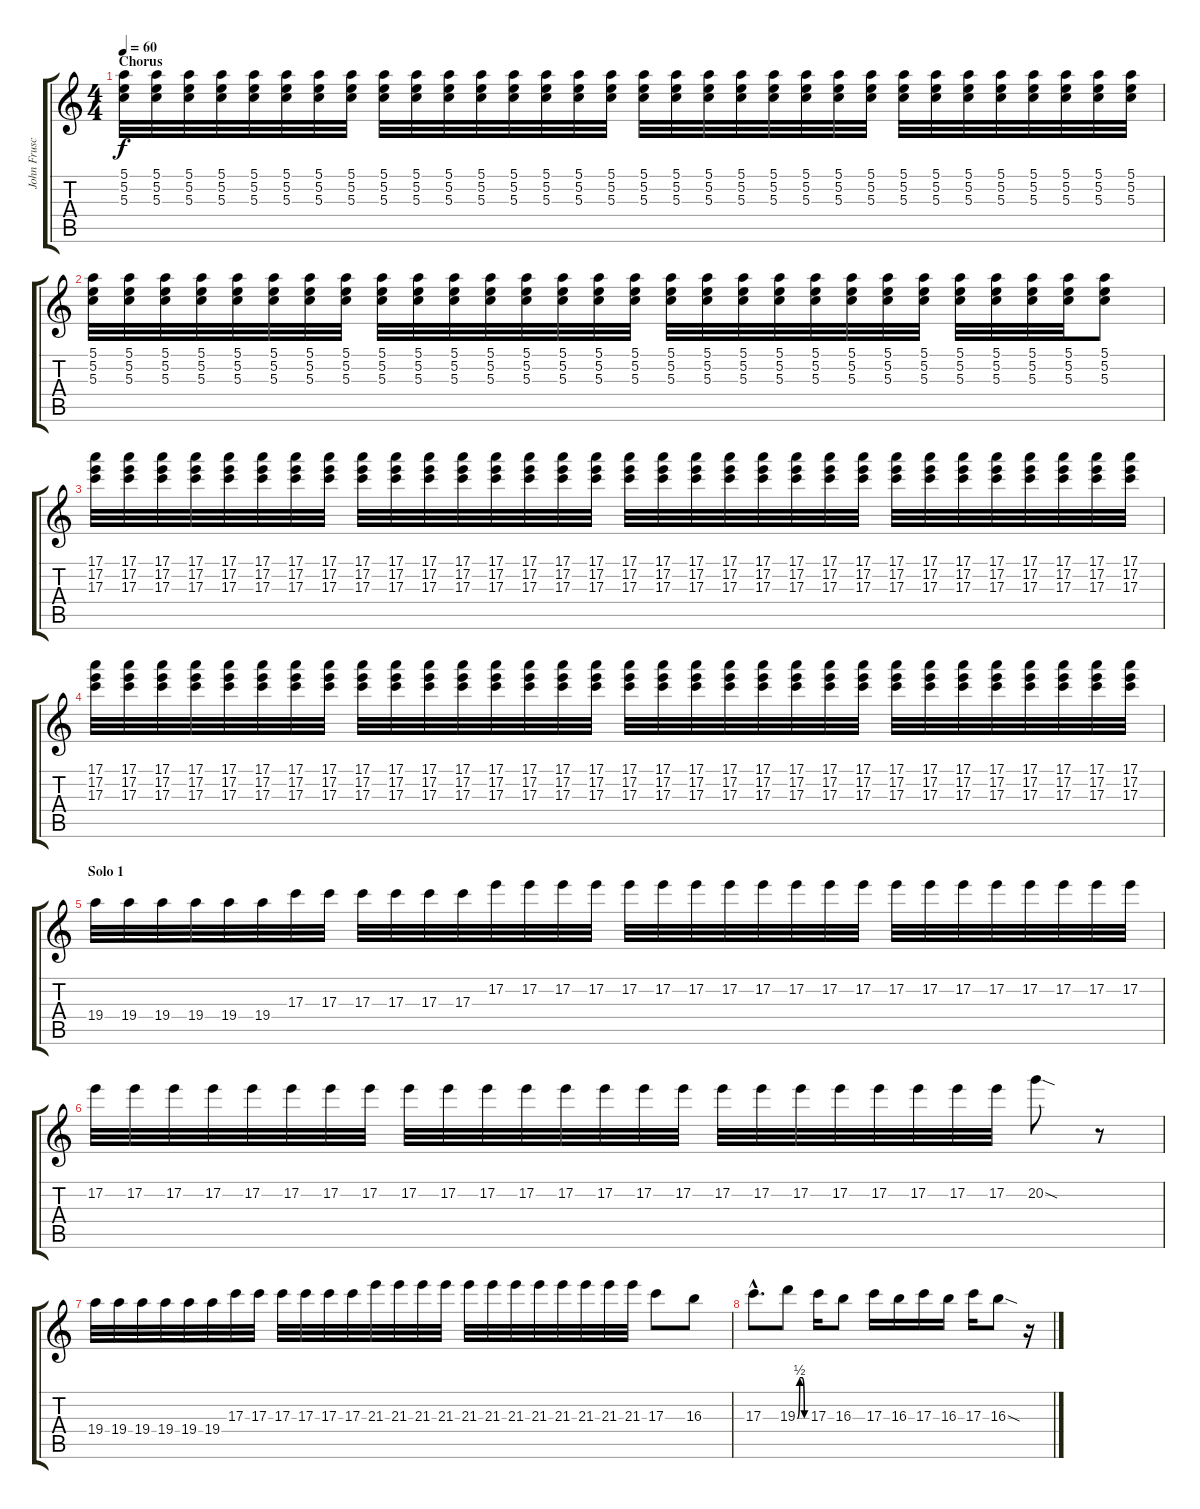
\track ("John Frusciante" "John Frusc") {instrument electricguitarjazz}
\staff {score tabs}
\tuning (E4 B3 G3 D3 A2 E2) {hide}
\ts (4 4)
\section ("" "Chorus")
\tempo 60
\clef g2
\ks c
(5.1 5.2 5.3).32{dy f instrument overdrivenguitar} (5.1 5.2 5.3).32 (5.1 5.2 5.3).32 (5.1 5.2 5.3).32 (5.1 5.2 5.3).32 (5.1 5.2 5.3).32 (5.1 5.2 5.3).32 (5.1 5.2 5.3).32 (5.1 5.2 5.3).32 (5.1 5.2 5.3).32 (5.1 5.2 5.3).32 (5.1 5.2 5.3).32 (5.1 5.2 5.3).32 (5.1 5.2 5.3).32 (5.1 5.2 5.3).32 (5.1 5.2 5.3).32 (5.1 5.2 5.3).32 (5.1 5.2 5.3).32 (5.1 5.2 5.3).32 (5.1 5.2 5.3).32 (5.1 5.2 5.3).32 (5.1 5.2 5.3).32 (5.1 5.2 5.3).32 (5.1 5.2 5.3).32 (5.1 5.2 5.3).32 (5.1 5.2 5.3).32 (5.1 5.2 5.3).32 (5.1 5.2 5.3).32 (5.1 5.2 5.3).32 (5.1 5.2 5.3).32 (5.1 5.2 5.3).32 (5.1 5.2 5.3).32 |
(5.1 5.2 5.3).32 (5.1 5.2 5.3).32 (5.1 5.2 5.3).32 (5.1 5.2 5.3).32 (5.1 5.2 5.3).32 (5.1 5.2 5.3).32 (5.1 5.2 5.3).32 (5.1 5.2 5.3).32 (5.1 5.2 5.3).32 (5.1 5.2 5.3).32 (5.1 5.2 5.3).32 (5.1 5.2 5.3).32 (5.1 5.2 5.3).32 (5.1 5.2 5.3).32 (5.1 5.2 5.3).32 (5.1 5.2 5.3).32 (5.1 5.2 5.3).32 (5.1 5.2 5.3).32 (5.1 5.2 5.3).32 (5.1 5.2 5.3).32 (5.1 5.2 5.3).32 (5.1 5.2 5.3).32 (5.1 5.2 5.3).32 (5.1 5.2 5.3).32 (5.1 5.2 5.3).32 (5.1 5.2 5.3).32 (5.1 5.2 5.3).32 (5.1 5.2 5.3).32 (5.1 5.2 5.3).8 |
(17.1 17.2 17.3).32 (17.1 17.2 17.3).32 (17.1 17.2 17.3).32 (17.1 17.2 17.3).32 (17.1 17.2 17.3).32 (17.1 17.2 17.3).32 (17.1 17.2 17.3).32 (17.1 17.2 17.3).32 (17.1 17.2 17.3).32 (17.1 17.2 17.3).32 (17.1 17.2 17.3).32 (17.1 17.2 17.3).32 (17.1 17.2 17.3).32 (17.1 17.2 17.3).32 (17.1 17.2 17.3).32 (17.1 17.2 17.3).32 (17.1 17.2 17.3).32 (17.1 17.2 17.3).32 (17.1 17.2 17.3).32 (17.1 17.2 17.3).32 (17.1 17.2 17.3).32 (17.1 17.2 17.3).32 (17.1 17.2 17.3).32 (17.1 17.2 17.3).32 (17.1 17.2 17.3).32 (17.1 17.2 17.3).32 (17.1 17.2 17.3).32 (17.1 17.2 17.3).32 (17.1 17.2 17.3).32 (17.1 17.2 17.3).32 (17.1 17.2 17.3).32 (17.1 17.2 17.3).32 |
(17.1 17.2 17.3).32 (17.1 17.2 17.3).32 (17.1 17.2 17.3).32 (17.1 17.2 17.3).32 (17.1 17.2 17.3).32 (17.1 17.2 17.3).32 (17.1 17.2 17.3).32 (17.1 17.2 17.3).32 (17.1 17.2 17.3).32 (17.1 17.2 17.3).32 (17.1 17.2 17.3).32 (17.1 17.2 17.3).32 (17.1 17.2 17.3).32 (17.1 17.2 17.3).32 (17.1 17.2 17.3).32 (17.1 17.2 17.3).32 (17.1 17.2 17.3).32 (17.1 17.2 17.3).32 (17.1 17.2 17.3).32 (17.1 17.2 17.3).32 (17.1 17.2 17.3).32 (17.1 17.2 17.3).32 (17.1 17.2 17.3).32 (17.1 17.2 17.3).32 (17.1 17.2 17.3).32 (17.1 17.2 17.3).32 (17.1 17.2 17.3).32 (17.1 17.2 17.3).32 (17.1 17.2 17.3).32 (17.1 17.2 17.3).32 (17.1 17.2 17.3).32 (17.1 17.2 17.3).32 |
\section ("" "Solo 1")
19.4.32{volume 14 instrument overdrivenguitar} 19.4.32 19.4.32 19.4.32 19.4.32 19.4.32 17.3.32 17.3.32 17.3.32 17.3.32 17.3.32 17.3.32 17.2.32 17.2.32 17.2.32 17.2.32 17.2.32 17.2.32 17.2.32 17.2.32 17.2.32 17.2.32 17.2.32 17.2.32 17.2.32 17.2.32 17.2.32 17.2.32 17.2.32 17.2.32 17.2.32 17.2.32 |
17.2.32 17.2.32 17.2.32 17.2.32 17.2.32 17.2.32 17.2.32 17.2.32 17.2.32 17.2.32 17.2.32 17.2.32 17.2.32 17.2.32 17.2.32 17.2.32 17.2.32 17.2.32 17.2.32 17.2.32 17.2.32 17.2.32 17.2.32 17.2.32 20.2{sod}.8 r.8 |
19.4.32 19.4.32 19.4.32 19.4.32 19.4.32 19.4.32 17.3.32 17.3.32 17.3.32 17.3.32 17.3.32 17.3.32 21.3.32 21.3.32 21.3.32 21.3.32 21.3.32 21.3.32 21.3.32 21.3.32 21.3.32 21.3.32 21.3.32 21.3.32 17.3.8 16.3.8 |
17.3{hac}.8{d} 19.3{be (custom 0 0 15 2 30 2 45 0 60 0)}.8 17.3.16 16.3.8 17.3.16 16.3.16 17.3.16 16.3.16 17.3.16 16.3{sod}.8 r.16
